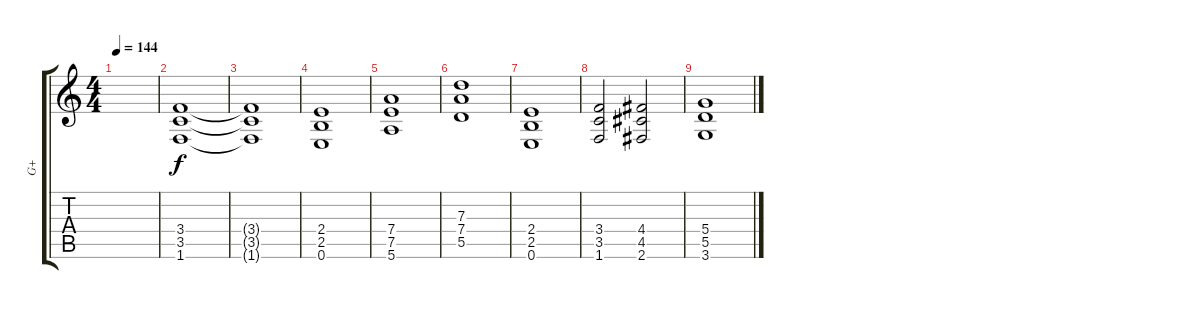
\track ("G+" "G+") {instrument overdrivenguitar}
\staff {score tabs}
\tuning (E4 B3 G3 D3 A2 E2) {hide}
\ts (4 4)
\tempo 144
\clef g2
\ks c
|
(3.4 3.5 1.6).1 |
(3.4{t} 3.5{t} 1.6{t}).1 |
(2.4 2.5 0.6).1 |
(7.4 7.5 5.6).1 |
(7.3 7.4 5.5).1 |
(2.4 2.5 0.6).1 |
(3.4 3.5 1.6).2 (4.4 4.5 2.6).2 |
(5.4 5.5 3.6).1
